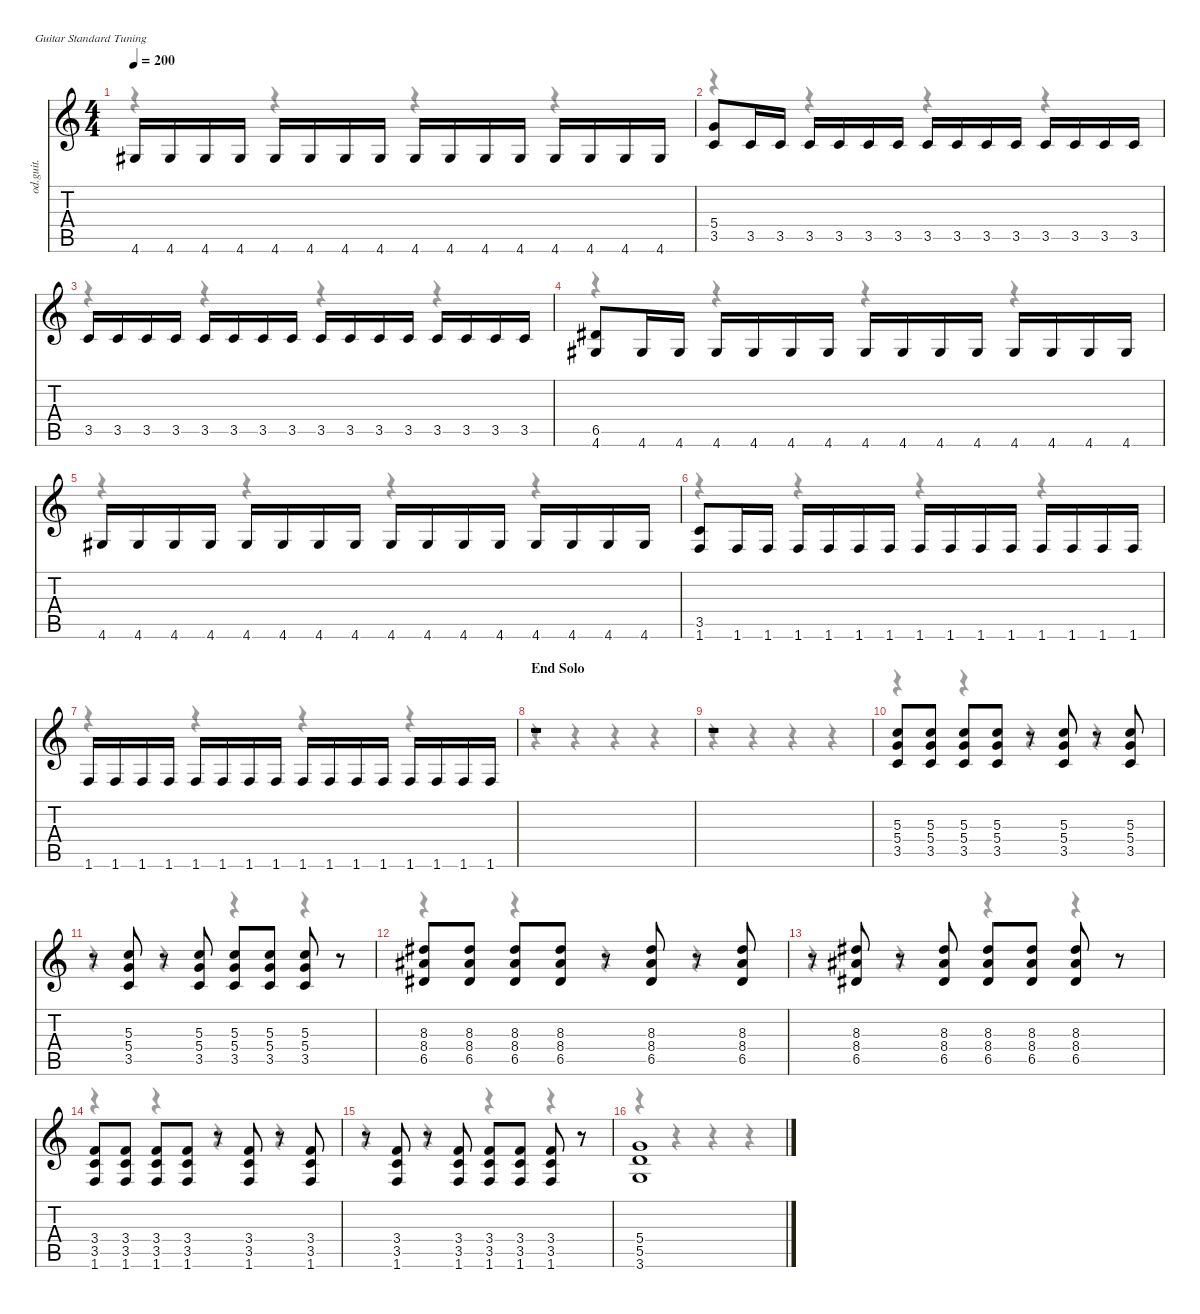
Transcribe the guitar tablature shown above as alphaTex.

\defaultSystemsLayout 4
\hideDynamics
\bracketExtendMode nobrackets
\otherSystemsTrackNameOrientation horizontal
\track ("Herman Li (Rythm Guitar)" "od.guit.") {instrument overdrivenguitar}
\staff {score tabs}
\tuning (E4 B3 G3 D3 A2 E2)
\voice
\ts (4 4)
\tempo 200
\clef g2
\ks c
4.6{acc #}.16{dy f beam Up} 4.6{acc #}.16{beam Up} 4.6{acc #}.16{beam Up} 4.6{acc #}.16{beam Up} 4.6{acc #}.16{beam Up} 4.6{acc #}.16{beam Up} 4.6{acc #}.16{beam Up} 4.6{acc #}.16{beam Up} 4.6{acc #}.16{beam Up} 4.6{acc #}.16{beam Up} 4.6{acc #}.16{beam Up} 4.6{acc #}.16{beam Up} 4.6{acc #}.16{beam Up} 4.6{acc #}.16{beam Up} 4.6{acc #}.16{beam Up} 4.6{acc #}.16{beam Up} |
(5.4 3.5).8{beam Up} 3.5.16{beam Up} 3.5.16{beam Up} 3.5.16{beam Up} 3.5.16{beam Up} 3.5.16{beam Up} 3.5.16{beam Up} 3.5.16{beam Up} 3.5.16{beam Up} 3.5.16{beam Up} 3.5.16{beam Up} 3.5.16{beam Up} 3.5.16{beam Up} 3.5.16{beam Up} 3.5.16{beam Up} |
3.5.16{beam Up} 3.5.16{beam Up} 3.5.16{beam Up} 3.5.16{beam Up} 3.5.16{beam Up} 3.5.16{beam Up} 3.5.16{beam Up} 3.5.16{beam Up} 3.5.16{beam Up} 3.5.16{beam Up} 3.5.16{beam Up} 3.5.16{beam Up} 3.5.16{beam Up} 3.5.16{beam Up} 3.5.16{beam Up} 3.5.16{beam Up} |
(6.5{acc #} 4.6{acc #}).8{beam Up} 4.6{acc #}.16{beam Up} 4.6{acc #}.16{beam Up} 4.6{acc #}.16{beam Up} 4.6{acc #}.16{beam Up} 4.6{acc #}.16{beam Up} 4.6{acc #}.16{beam Up} 4.6{acc #}.16{beam Up} 4.6{acc #}.16{beam Up} 4.6{acc #}.16{beam Up} 4.6{acc #}.16{beam Up} 4.6{acc #}.16{beam Up} 4.6{acc #}.16{beam Up} 4.6{acc #}.16{beam Up} 4.6{acc #}.16{beam Up} |
4.6{acc #}.16{beam Up} 4.6{acc #}.16{beam Up} 4.6{acc #}.16{beam Up} 4.6{acc #}.16{beam Up} 4.6{acc #}.16{beam Up} 4.6{acc #}.16{beam Up} 4.6{acc #}.16{beam Up} 4.6{acc #}.16{beam Up} 4.6{acc #}.16{beam Up} 4.6{acc #}.16{beam Up} 4.6{acc #}.16{beam Up} 4.6{acc #}.16{beam Up} 4.6{acc #}.16{beam Up} 4.6{acc #}.16{beam Up} 4.6{acc #}.16{beam Up} 4.6{acc #}.16{beam Up} |
(3.5 1.6).8{beam Up} 1.6.16{beam Up} 1.6.16{beam Up} 1.6.16{beam Up} 1.6.16{beam Up} 1.6.16{beam Up} 1.6.16{beam Up} 1.6.16{beam Up} 1.6.16{beam Up} 1.6.16{beam Up} 1.6.16{beam Up} 1.6.16{beam Up} 1.6.16{beam Up} 1.6.16{beam Up} 1.6.16{beam Up} |
1.6.16{beam Up} 1.6.16{beam Up} 1.6.16{beam Up} 1.6.16{beam Up} 1.6.16{beam Up} 1.6.16{beam Up} 1.6.16{beam Up} 1.6.16{beam Up} 1.6.16{beam Up} 1.6.16{beam Up} 1.6.16{beam Up} 1.6.16{beam Up} 1.6.16{beam Up} 1.6.16{beam Up} 1.6.16{beam Up} 1.6.16{beam Up} |
\section ("" "End Solo")
r.1{beam Up} |
r.1{beam Up} |
(5.3 5.4 3.5).8{beam Up} (5.3 5.4 3.5).8{beam Up} (5.3 5.4 3.5).8{beam Up} (5.3 5.4 3.5).8{beam Up} r.8{beam Up} (5.3 5.4 3.5).8{beam Up} r.8{beam Up} (5.3 5.4 3.5).8{beam Up} |
r.8{beam Up} (5.3 5.4 3.5).8{beam Up} r.8{beam Up} (5.3 5.4 3.5).8{beam Up} (5.3 5.4 3.5).8{beam Up} (5.3 5.4 3.5).8{beam Up} (5.3 5.4 3.5).8{beam Up} r.8{beam Up} |
(8.3{acc #} 8.4{acc #} 6.5{acc #}).8{beam Up} (8.3{acc #} 8.4{acc #} 6.5{acc #}).8{beam Up} (8.3{acc #} 8.4{acc #} 6.5{acc #}).8{beam Up} (8.3{acc #} 8.4{acc #} 6.5{acc #}).8{beam Up} r.8{beam Up} (8.3{acc #} 8.4{acc #} 6.5{acc #}).8{beam Up} r.8{beam Up} (8.3{acc #} 8.4{acc #} 6.5{acc #}).8{beam Up} |
r.8{beam Up} (8.3{acc #} 8.4{acc #} 6.5{acc #}).8{beam Up} r.8{beam Up} (8.3{acc #} 8.4{acc #} 6.5{acc #}).8{beam Up} (8.3{acc #} 8.4{acc #} 6.5{acc #}).8{beam Up} (8.3{acc #} 8.4{acc #} 6.5{acc #}).8{beam Up} (8.3{acc #} 8.4{acc #} 6.5{acc #}).8{beam Up} r.8{beam Up} |
(3.4 3.5 1.6).8{beam Up} (3.4 3.5 1.6).8{beam Up} (3.4 3.5 1.6).8{beam Up} (3.4 3.5 1.6).8{beam Up} r.8{beam Up} (3.4 3.5 1.6).8{beam Up} r.8{beam Up} (3.4 3.5 1.6).8{beam Up} |
r.8{beam Up} (3.4 3.5 1.6).8{beam Up} r.8{beam Up} (3.4 3.5 1.6).8{beam Up} (3.4 3.5 1.6).8{beam Up} (3.4 3.5 1.6).8{beam Up} (3.4 3.5 1.6).8{beam Up} r.8{beam Up} |
(5.4 5.5 3.6).1{beam Up}
\voice
\clef g2
\ottava regular
\simile none
\ks c
r.4{dy mf beam Down} r.4{beam Down} r.4{beam Down} r.4{beam Down} |
r.4{beam Down} r.4{beam Down} r.4{beam Down} r.4{beam Down} |
r.4{beam Down} r.4{beam Down} r.4{beam Down} r.4{beam Down} |
r.4{beam Down} r.4{beam Down} r.4{beam Down} r.4{beam Down} |
r.4{beam Down} r.4{beam Down} r.4{beam Down} r.4{beam Down} |
r.4{beam Down} r.4{beam Down} r.4{beam Down} r.4{beam Down} |
r.4{beam Down} r.4{beam Down} r.4{beam Down} r.4{beam Down} |
r.4{beam Down} r.4{beam Down} r.4{beam Down} r.4{beam Down} |
r.4{beam Down} r.4{beam Down} r.4{beam Down} r.4{beam Down} |
r.4{beam Down} r.4{beam Down} r.4{beam Down} r.4{beam Down} |
r.4{beam Down} r.4{beam Down} r.4{beam Down} r.4{beam Down} |
r.4{beam Down} r.4{beam Down} r.4{beam Down} r.4{beam Down} |
r.4{beam Down} r.4{beam Down} r.4{beam Down} r.4{beam Down} |
r.4{beam Down} r.4{beam Down} r.4{beam Down} r.4{beam Down} |
r.4{beam Down} r.4{beam Down} r.4{beam Down} r.4{beam Down} |
r.4{beam Down} r.4{beam Down} r.4{beam Down} r.4{beam Down}
